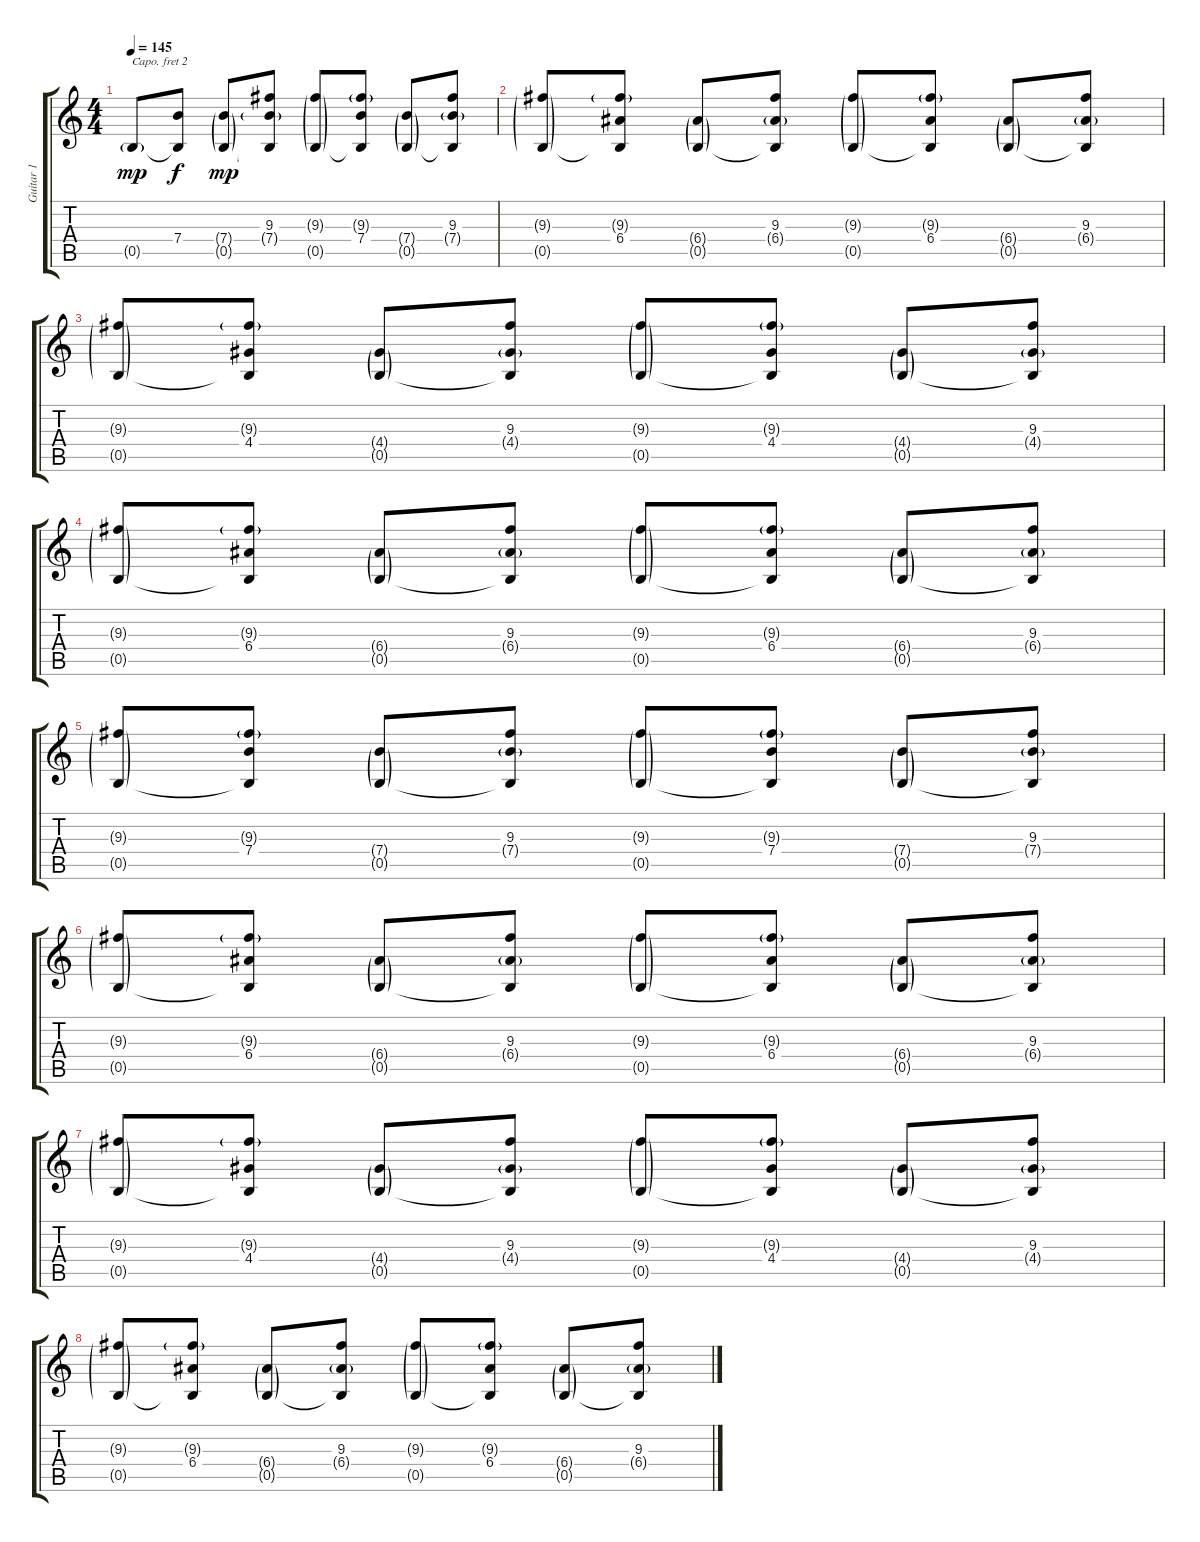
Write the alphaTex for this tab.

\track ("Guitar 1" "Guitar 1") {instrument electricguitarjazz}
\staff {score tabs}
\capo 2
\tuning (E4 B3 G3 D3 A2 E2) {hide}
\ts (4 4)
\tempo 145
\clef g2
\ks c
0.5{g}.8{dy mp instrument electricguitarjazz} (7.4 0.5{t}).8{dy f} (7.4{g} 0.5{g}).8{dy mp} (9.3 7.4{g} 0.5{t}).8 (9.3{g} 0.5{g}).8 (9.3{g} 7.4 0.5{t}).8 (7.4{g} 0.5{g}).8 (9.3 7.4{g} 0.5{t}).8 |
(9.3{g} 0.5{g}).8 (9.3{g} 6.4 0.5{t}).8 (6.4{g} 0.5{g}).8 (9.3 6.4{g} 0.5{t}).8 (9.3{g} 0.5{g}).8 (9.3{g} 6.4 0.5{t}).8 (6.4{g} 0.5{g}).8 (9.3 6.4{g} 0.5{t}).8 |
(9.3{g} 0.5{g}).8 (9.3{g} 4.4 0.5{t}).8 (4.4{g} 0.5{g}).8 (9.3 4.4{g} 0.5{t}).8 (9.3{g} 0.5{g}).8 (9.3{g} 4.4 0.5{t}).8 (4.4{g} 0.5{g}).8 (9.3 4.4{g} 0.5{t}).8 |
(9.3{g} 0.5{g}).8 (9.3{g} 6.4 0.5{t}).8 (6.4{g} 0.5{g}).8 (9.3 6.4{g} 0.5{t}).8 (9.3{g} 0.5{g}).8 (9.3{g} 6.4 0.5{t}).8 (6.4{g} 0.5{g}).8 (9.3 6.4{g} 0.5{t}).8 |
(9.3{g} 0.5{g}).8 (9.3{g} 7.4 0.5{t}).8 (7.4{g} 0.5{g}).8 (9.3 7.4{g} 0.5{t}).8 (9.3{g} 0.5{g}).8 (9.3{g} 7.4 0.5{t}).8 (7.4{g} 0.5{g}).8 (9.3 7.4{g} 0.5{t}).8 |
(9.3{g} 0.5{g}).8 (9.3{g} 6.4 0.5{t}).8 (6.4{g} 0.5{g}).8 (9.3 6.4{g} 0.5{t}).8 (9.3{g} 0.5{g}).8 (9.3{g} 6.4 0.5{t}).8 (6.4{g} 0.5{g}).8 (9.3 6.4{g} 0.5{t}).8 |
(9.3{g} 0.5{g}).8 (9.3{g} 4.4 0.5{t}).8 (4.4{g} 0.5{g}).8 (9.3 4.4{g} 0.5{t}).8 (9.3{g} 0.5{g}).8 (9.3{g} 4.4 0.5{t}).8 (4.4{g} 0.5{g}).8 (9.3 4.4{g} 0.5{t}).8 |
(9.3{g} 0.5{g}).8 (9.3{g} 6.4 0.5{t}).8 (6.4{g} 0.5{g}).8 (9.3 6.4{g} 0.5{t}).8 (9.3{g} 0.5{g}).8 (9.3{g} 6.4 0.5{t}).8 (6.4{g} 0.5{g}).8 (9.3 6.4{g} 0.5{t}).8
